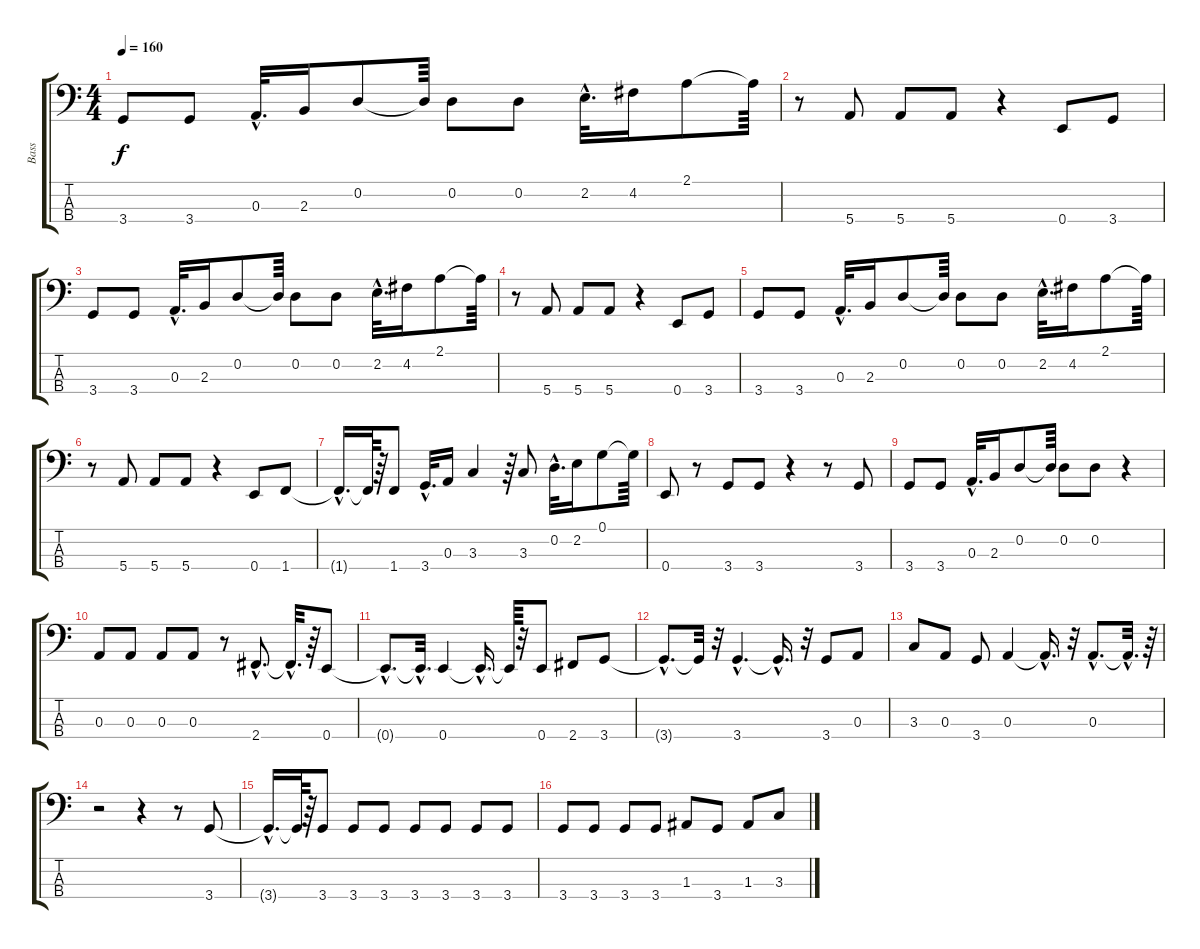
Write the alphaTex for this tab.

\track ("Bass" "Bass") {instrument electricbasspick}
\staff {score tabs}
\tuning (G2 D2 A1 E1) {hide}
\ts (4 4)
\tempo 160
\clef f4
\ks c
3.4.8{dy f} 3.4.8 0.3{hac}.32{d} 2.3.16 0.2.8 0.2{t}.64 0.2.8 0.2.8 2.2{hac}.32{d} 4.2.16 2.1.8 2.1{t}.64 |
r.8 5.4.8 5.4.8 5.4.8 r.4 0.4.8 3.4.8 |
3.4.8 3.4.8 0.3{hac}.32{d} 2.3.16 0.2.8 0.2{t}.64 0.2.8 0.2.8 2.2{hac}.32{d} 4.2.16 2.1.8 2.1{t}.64 |
r.8 5.4.8 5.4.8 5.4.8 r.4 0.4.8 3.4.8 |
3.4.8 3.4.8 0.3{hac}.32{d} 2.3.16 0.2.8 0.2{t}.64 0.2.8 0.2.8 2.2{hac}.32{d} 4.2.16 2.1.8 2.1{t}.64 |
r.8 5.4.8 5.4.8 5.4.8 r.4 0.4.8 1.4.8 |
1.4{hac t}.16{d} 1.4{t}.64 r.64 1.4.8 3.4{hac}.32{d} 0.3.16 3.3.4 r.64 3.3.8 0.2{hac}.32{d} 2.2.16 0.1.8 0.1{t}.64 |
0.4.8 r.8 3.4.8 3.4.8 r.4 r.8 3.4.8 |
3.4.8 3.4.8 0.3{hac}.32{d} 2.3.16 0.2.8 0.2{t}.64 0.2.8 0.2.8 r.4 |
0.3.8 0.3.8 0.3.8 0.3.8 r.8 2.4{hac}.8{d} 2.4{hac t}.32{d} r.64 0.4.8 |
0.4{hac t}.8{d} 0.4{hac t}.32{d} 0.4.4 0.4{hac t}.16{d} 0.4{t}.64 r.32 0.4.8 2.4.8 3.4.8 |
3.4{hac t}.8{d} 3.4{t}.32 r.32 3.4{hac}.4{d} 3.4{hac t}.16{d} r.32 3.4.8 0.3.8 |
3.3.8 0.3.8 3.4.8 0.3.4 0.3{hac t}.16{d} r.32 0.3{hac}.8{d} 0.3{hac t}.32{d} r.64 |
r.2 r.4 r.8 3.4.8 |
3.4{hac t}.16{d} 3.4{t}.64 r.64 3.4.8 3.4.8 3.4.8 3.4.8 3.4.8 3.4.8 3.4.8 |
3.4.8 3.4.8 3.4.8 3.4.8 1.3.8 3.4.8 1.3.8 3.3.8
